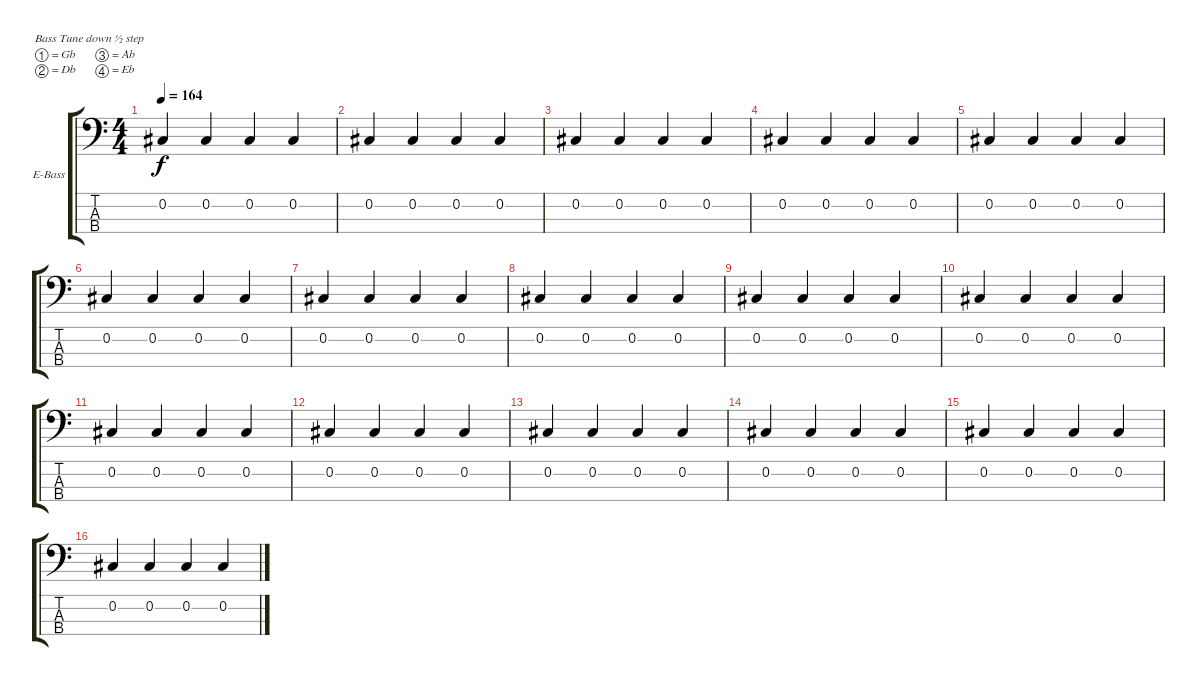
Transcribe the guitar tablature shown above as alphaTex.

\bracketExtendMode groupsimilarinstruments
\firstSystemTrackNameOrientation horizontal
\otherSystemsTrackNameOrientation horizontal
\track ("Duff McKagan - Bass Guitar" "E-Bass") {instrument electricbasspick}
\staff {score tabs}
\tuning (Gb2 Db2 Ab1 Eb1)
\ts (4 4)
\tempo 164
\clef f4
\ks aminor
0.2.4{dy f} 0.2.4 0.2.4 0.2.4 |
0.2.4 0.2.4 0.2.4 0.2.4 |
0.2.4 0.2.4 0.2.4 0.2.4 |
0.2.4 0.2.4 0.2.4 0.2.4 |
0.2.4 0.2.4 0.2.4 0.2.4 |
0.2.4 0.2.4 0.2.4 0.2.4 |
0.2.4 0.2.4 0.2.4 0.2.4 |
0.2.4 0.2.4 0.2.4 0.2.4 |
0.2.4 0.2.4 0.2.4 0.2.4 |
0.2.4 0.2.4 0.2.4 0.2.4 |
0.2.4 0.2.4 0.2.4 0.2.4 |
0.2.4 0.2.4 0.2.4 0.2.4 |
0.2.4 0.2.4 0.2.4 0.2.4 |
0.2.4 0.2.4 0.2.4 0.2.4 |
0.2.4 0.2.4 0.2.4 0.2.4 |
0.2.4 0.2.4 0.2.4 0.2.4
